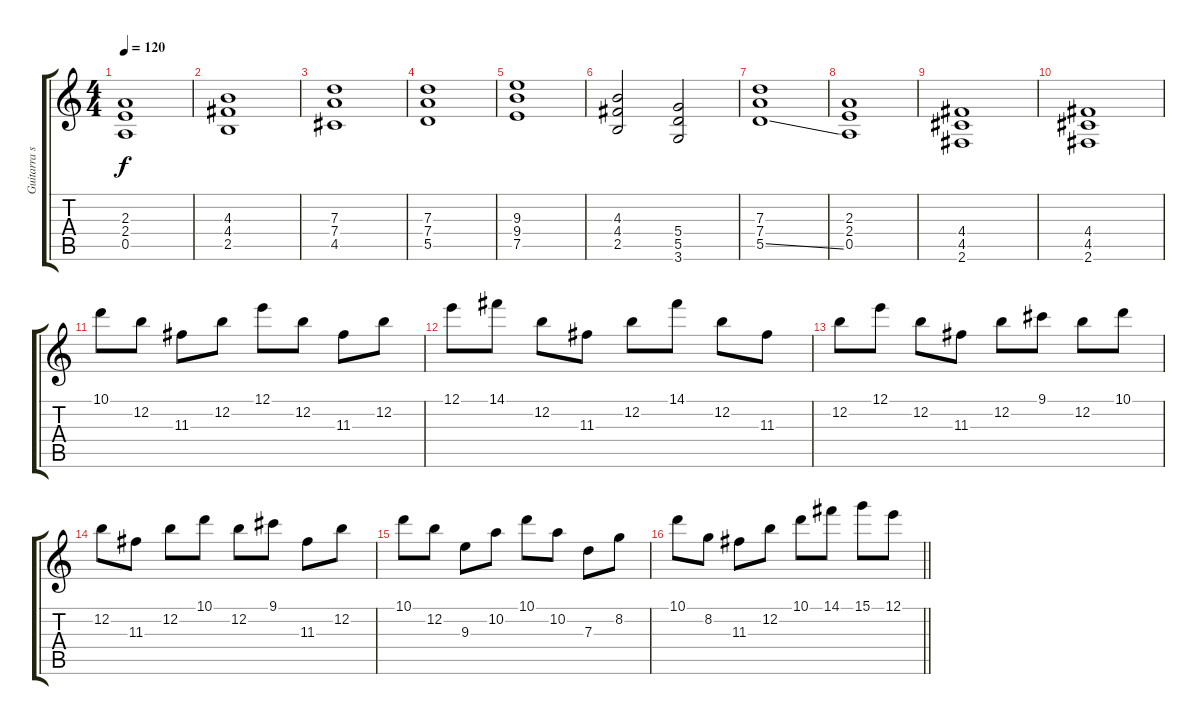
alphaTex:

\track ("Guitarra secundaria" "Guitarra s") {instrument overdrivenguitar}
\staff {score tabs}
\tuning (E4 B3 G3 D3 A2 E2) {hide}
\ts (4 4)
\tempo 120
\clef g2
\ks c
(2.3 2.4 0.5).1{dy f} |
(4.3 4.4 2.5).1 |
(7.3 7.4 4.5).1 |
(7.3 7.4 5.5).1 |
(9.3 9.4 7.5).1 |
(4.3 4.4 2.5).2 (5.4 5.5 3.6).2 |
(7.3 7.4 5.5{ss}).1 |
(2.3 2.4 0.5).1 |
(4.4 4.5 2.6).1 |
(4.4 4.5 2.6).1 |
10.1.8 12.2.8 11.3.8 12.2.8 12.1.8 12.2.8 11.3.8 12.2.8 |
12.1.8 14.1.8 12.2.8 11.3.8 12.2.8 14.1.8 12.2.8 11.3.8 |
12.2.8 12.1.8 12.2.8 11.3.8 12.2.8 9.1.8 12.2.8 10.1.8 |
12.2.8 11.3.8 12.2.8 10.1.8 12.2.8 9.1.8 11.3.8 12.2.8 |
10.1.8 12.2.8 9.3.8 10.2.8 10.1.8 10.2.8 7.3.8 8.2.8 |
\barLineRight lightlight
10.1.8 8.2.8 11.3.8 12.2.8 10.1.8 14.1.8 15.1.8 12.1.8
